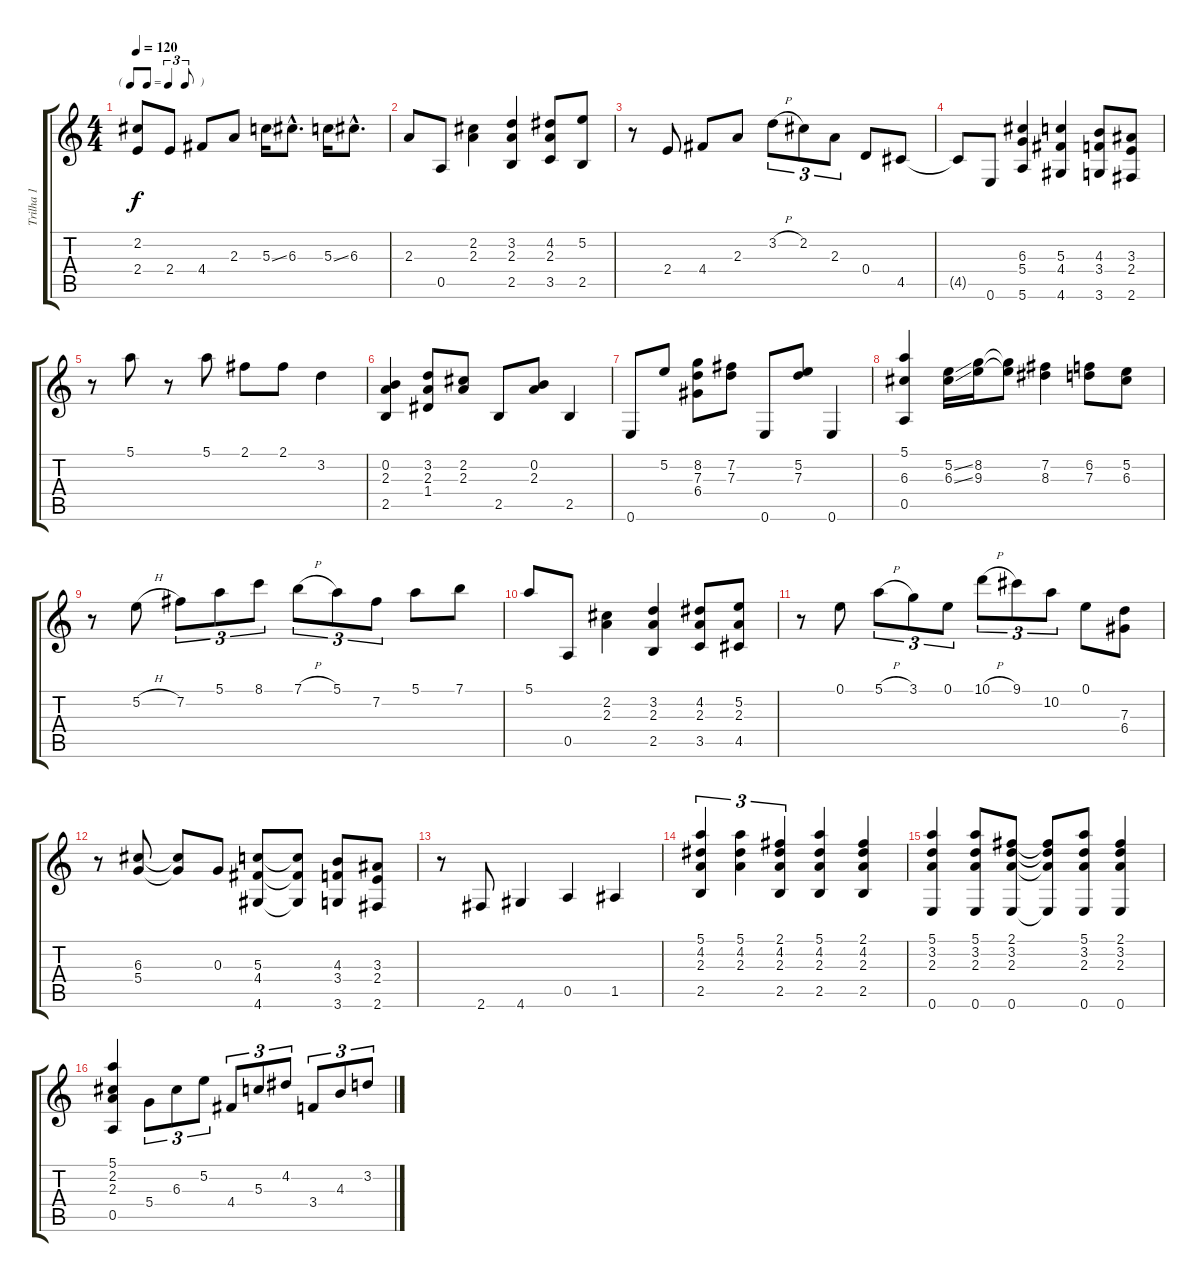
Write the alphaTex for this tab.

\track ("Trilha 1" "Trilha 1") {instrument acousticguitarsteel}
\staff {score tabs}
\tuning (E4 B3 G3 D3 A2 E2) {hide}
\ts (4 4)
\tf triplet8th
\tempo 120
\clef g2
\ks c
(2.2 2.4).8{dy f} 2.4.8 4.4.8 2.3.8 5.3{ss}.16 6.3{hac}.8{d} 5.3{ss}.16 6.3{hac}.8{d} |
2.3.8 0.5.8 (2.2 2.3).4 (3.2 2.3 2.5).4 (4.2 2.3 3.5).8 (5.2 2.5).8 |
r.8 2.4.8 4.4.8 2.3.8 3.2{h}.8{tu (3 2)} 2.2.8{tu (3 2)} 2.3.8{tu (3 2)} 0.4.8 4.5.8 |
4.5{t}.8 0.6.8 (6.3 5.4 5.6).4 (5.3 4.4 4.6).4 (4.3 3.4 3.6).8 (3.3 2.4 2.6).8 |
r.8 5.1.8 r.8 5.1.8 2.1.8 2.1.8 3.2.4 |
(0.2 2.3 2.5).4 (3.2 2.3 1.4).8 (2.2 2.3).8 2.5.8 (0.2 2.3).8 2.5.4 |
0.6.8 5.2.8 (8.2 7.3 6.4).8 (7.2 7.3).8 0.6.8 (5.2 7.3).8 0.6.4 |
(5.1 6.3 0.5).4 (5.2{ss} 6.3{ss}).16 (8.2 9.3).16 (8.2{t} 9.3{t}).8 (7.2 8.3).4 (6.2 7.3).8 (5.2 6.3).8 |
r.8 5.2{h}.8 7.2.8{tu (3 2)} 5.1.8{tu (3 2)} 8.1.8{tu (3 2)} 7.1{h}.8{tu (3 2)} 5.1.8{tu (3 2)} 7.2.8{tu (3 2)} 5.1.8 7.1.8 |
5.1.8 0.5.8 (2.2 2.3).4 (3.2 2.3 2.5).4 (4.2 2.3 3.5).8 (5.2 2.3 4.5).8 |
r.8 0.1.8 5.1{h}.8{tu (3 2)} 3.1.8{tu (3 2)} 0.1.8{tu (3 2)} 10.1{h}.8{tu (3 2)} 9.1.8{tu (3 2)} 10.2.8{tu (3 2)} 0.1.8 (7.3 6.4).8 |
r.8 (6.3 5.4).8 (6.3{t} 5.4{t}).8 0.3.8 (5.3 4.4 4.6).8 (5.3{t} 4.4{t} 4.6{t}).8 (4.3 3.4 3.6).8 (3.3 2.4 2.6).8 |
r.8 2.6.8 4.6.4 0.5.4 1.5.4 |
(5.1 4.2 2.3 2.5).4{tu (3 2)} (5.1 4.2 2.3).4{tu (3 2)} (2.1 4.2 2.3 2.5).4{tu (3 2)} (5.1 4.2 2.3 2.5).4 (2.1 4.2 2.3 2.5).4 |
(5.1 3.2 2.3 0.6).4 (5.1 3.2 2.3 0.6).8 (2.1 3.2 2.3 0.6).8 (2.1{t} 3.2{t} 2.3{t} 0.6{t}).8 (5.1 3.2 2.3 0.6).8 (2.1 3.2 2.3 0.6).4 |
(5.1 2.2 2.3 0.5).4 5.4.8{tu (3 2)} 6.3.8{tu (3 2)} 5.2.8{tu (3 2)} 4.4.8{tu (3 2)} 5.3.8{tu (3 2)} 4.2.8{tu (3 2)} 3.4.8{tu (3 2)} 4.3.8{tu (3 2)} 3.2.8{tu (3 2)}
